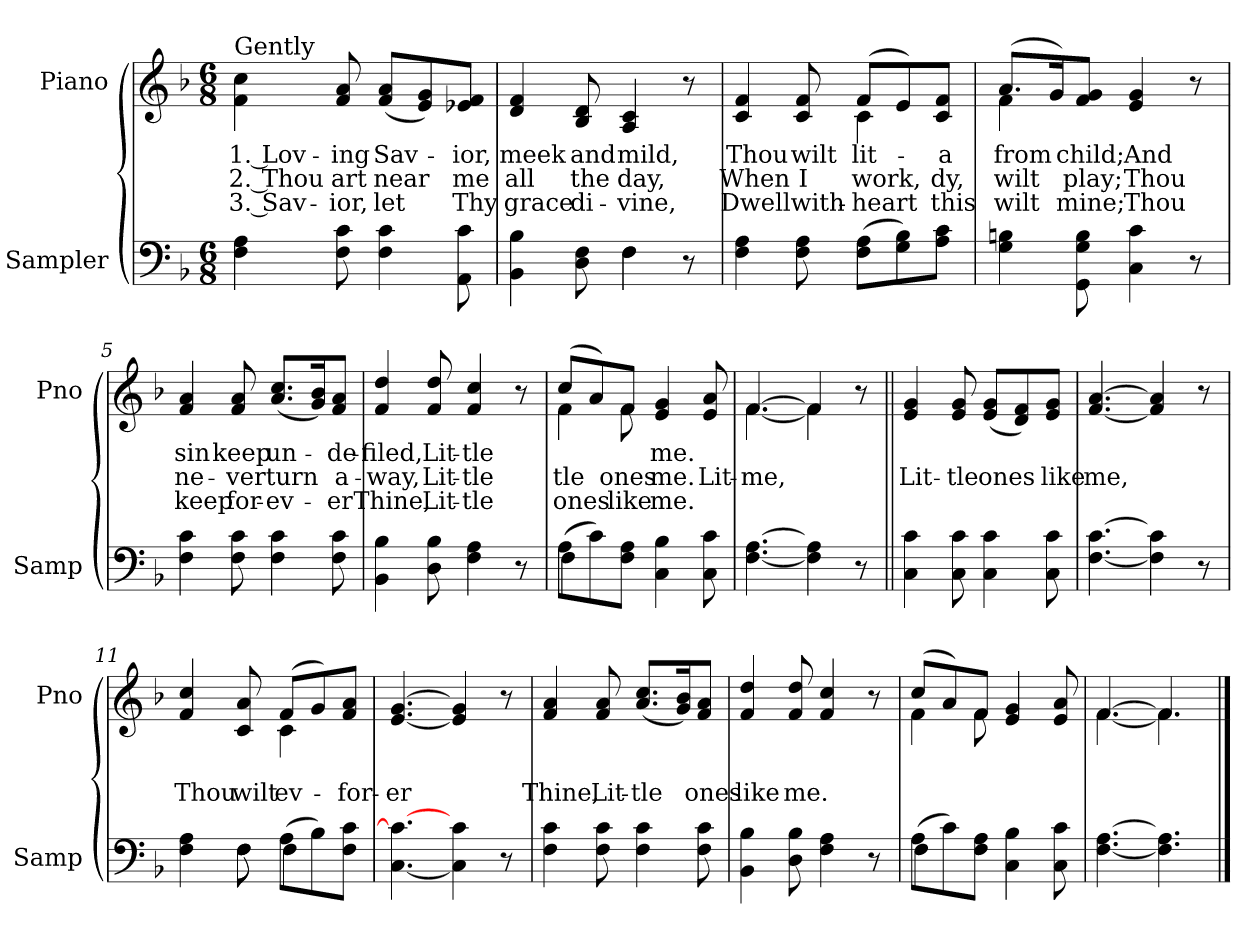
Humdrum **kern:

**kern	**kern	**text	**text	**text
*part2	*part1	*part1	*part1	*part1
*staff2	*staff1	*staff1	*staff1	*staff1
*I"Sampler	*I"Piano	*	*	*
*I'Samp	*I'Pno	*	*	*
*clefF4	*clefG2	*	*	*
*k[b-]	*k[b-]	*	*	*
*F:	*F:	*	*	*
*M6/8	*M6/8	*	*	*
=1	=1	=1	=1	=1
!	!LO:TX:t=Gently	!	!	!
4F 4A	4f\ 4cc\	1. Lov-	2. Thou	3. Sav-
8F 8c	8f 8a	-ing	art	-ior,
4F 4c	(8f/ 8a/L	Sav-	near	let
.	8e/ 8g/)	.	.	.
8AA 8c	8e-X/ 8f/J	-ior,	me	Thy
=2	=2	=2	=2	=2
*^	*	*	*	*
4BB- 4B-	4.ryy	4d 4f	meek	all	grace
8D 8F	.	8B- 8d	and	the	di-
4F\	4F	4A 4c	mild,	day,	-vine,
8r	8ryy	8r	.	.	.
*v	*v	*	*	*	*
=3	=3	=3	=3	=3
*	*^	*	*	*
4F 4A	4c 4f	4.ryy	Thou	When	Dwell
8F 8A	8c 8f	.	wilt	I	with-
(8F\ 8A\L	(8f/L	4c	lit-	work,	heart
8G\ 8B-\)	8e/)	.	.	.	.
8A\ 8c\J	8c/ 8f/J	8ryy	a	-dy,	this
=4	=4	=4	=4	=4	=4
4G 4Bn	(8.a/L	4f	from	wilt	wilt
.	16g/K)	.	.	.	.
8GG 8G 8B	8f/ 8g/J	2ryy	child;	play;	mine;
4C 4c	4e 4g	.	And	Thou	Thou
8r	8r	.	.	.	.
*	*v	*v	*	*	*
=5	=5	=5	=5	=5
4F 4c	4f 4a	sin	ne-	keep
8F 8c	8f 8a	keep	-ver	for-
4F 4c	(8.a/ 8.cc/L	un-	turn	-ev-
.	16g/ 16b-/K)	.	.	.
8F 8c	8f/ 8a/J	-de-	a-	-er
=6	=6	=6	=6	=6
4BB- 4B-	4f 4dd	-filed,	-way,	Thine,
8D 8B-	8f 8dd	Lit-	Lit-	Lit-
4F 4A	4f 4cc	-tle	-tle	-tle
8r	8r	.	.	.
=7	=7	=7	=7	=7
*^	*^	*	*	*
(8A\L	4F	(8cc/L	4f	.	-tle	ones
8c\)	.	8a/)	.	.	.	.
8F\ 8A\J	2ryy	8f/J	8f	.	ones	like
4C 4B-	.	4e 4g	4.ryy	me.	me.	me.
8C 8c	.	8e 8a	.	.	Lit-	.
*v	*v	*	*	*	*	*
=8	=8	=8	=8	=8	=8
[4.F [4.A	[4.f/	[4.f	.	me,	.
4F] 4A]	4f/]	4f]	.	.	.
8r	8r	8ryy	.	.	.
=9||	=9||	=9||	=9||	=9||	=9||
!	!LO:TX:t=Refrain	!	!	!	!
*	*v	*v	*	*	*
4C 4c	4e 4g	.	Lit-	.
8C 8c	8e 8g	.	-tle	.
4C 4c	(8e/ 8g/L	.	ones	.
.	8d/ 8f/)	.	.	.
8C 8c	8e/ 8g/J	.	like	.
=10	=10	=10	=10	=10
[4.F [4.c	[4.f [4.a	.	me,	.
4F] 4c]	4f] 4a]	.	.	.
8r	8r	.	.	.
=11	=11	=11	=11	=11
*^	*^	*	*	*
4F 4A	4ryy	4f 4cc	4.ryy	.	Thou	.
8F\	8F	8c 8a	.	.	wilt	.
(8A\L	4F	(8f/L	4c	.	-ev-	.
8B-\)	.	8g/)	.	.	.	.
8F\ 8c\J	8ryy	8f/ 8a/J	8ryy	.	for-	.
*v	*v	*	*	*	*	*
*	*v	*v	*	*	*
=12	=12	=12	=12	=12
[4.C 4.c_	[4.e [4.g	.	-er	.
4C] 4c	4e] 4g]	.	.	.
8r	8r	.	.	.
=13	=13	=13	=13	=13
4F 4c	4f 4a	.	Thine,	.
8F 8c	8f 8a	.	Lit-	.
4F 4c	(8.a/ 8.cc/L	.	-tle	.
.	16g/ 16b-/K)	.	.	.
8F 8c	8f/ 8a/J	.	ones	.
=14	=14	=14	=14	=14
4BB- 4B-	4f 4dd	.	like	.
8D 8B-	8f 8dd	.	me.	.
4F 4A	4f 4cc	.	.	.
8r	8r	.	.	.
=15	=15	=15	=15	=15
*^	*^	*	*	*
(8A\L	4F	(8cc/L	4f	.	.	.
8c\)	.	8a/)	.	.	.	.
8F\ 8A\J	2ryy	8f/J	8f	.	.	.
4C 4B-	.	4e 4g	4.ryy	.	.	.
8C 8c	.	8e 8a	.	.	.	.
*v	*v	*	*	*	*	*
=16	=16	=16	=16	=16	=16
[4.F [4.A	[4.f/	[4.f	.	.	.
4.F] 4.A]	4.f/]	4.f]	.	.	.
*	*v	*v	*	*	*
==	==	==	==	==
*-	*-	*-	*-	*-
